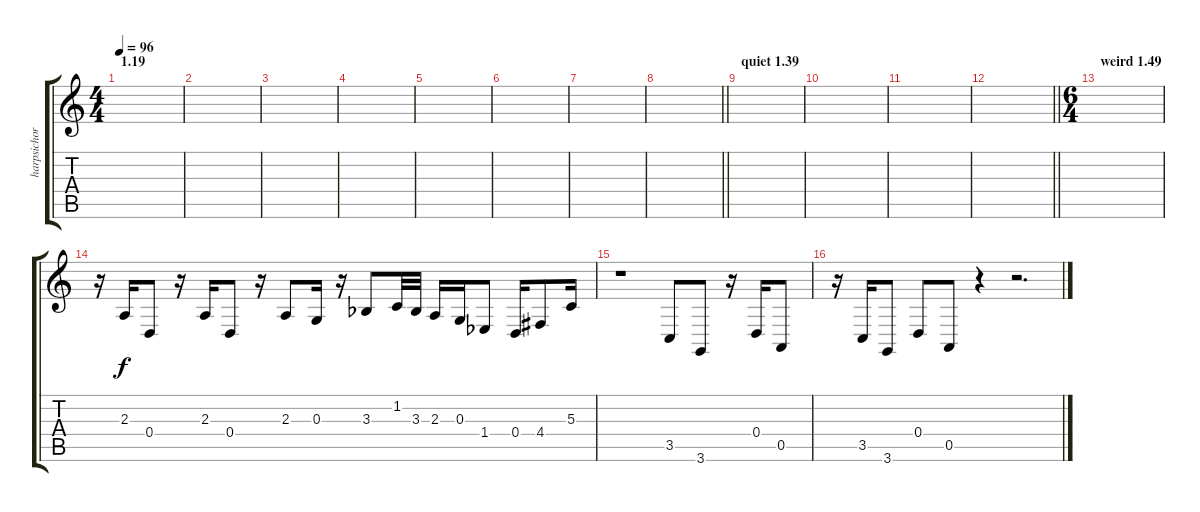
\track ("harpsichord" "harpsichor") {instrument harpsichord}
\staff {score tabs}
\tuning (E4 B3 G3 D3 A2 E2) {hide}
\ts (4 4)
\section ("" "1.19")
\tempo 96
\clef g2
\ks c
|
|
|
|
|
|
|
\barLineRight lightlight
|
\section ("" "quiet 1.39")
|
|
|
\barLineRight lightlight
|
\ts (6 4)
\section ("" "weird 1.49")
|
r.16 2.3.16 0.4.8 r.16 2.3.16 0.4.8 r.16 2.3.8 0.3.16 r.16 3.3{acc b}.8 1.2.32 3.3{acc b}.32 2.3.16 0.3.16 1.4{acc b}.8 0.4.16 4.4.8 5.3.16 |
r.1 3.5.8 3.6.8 r.16 0.4.16 0.5.8 |
r.16 3.5.16 3.6.8 0.4.8 0.5.8 r.4 r.2{d}
